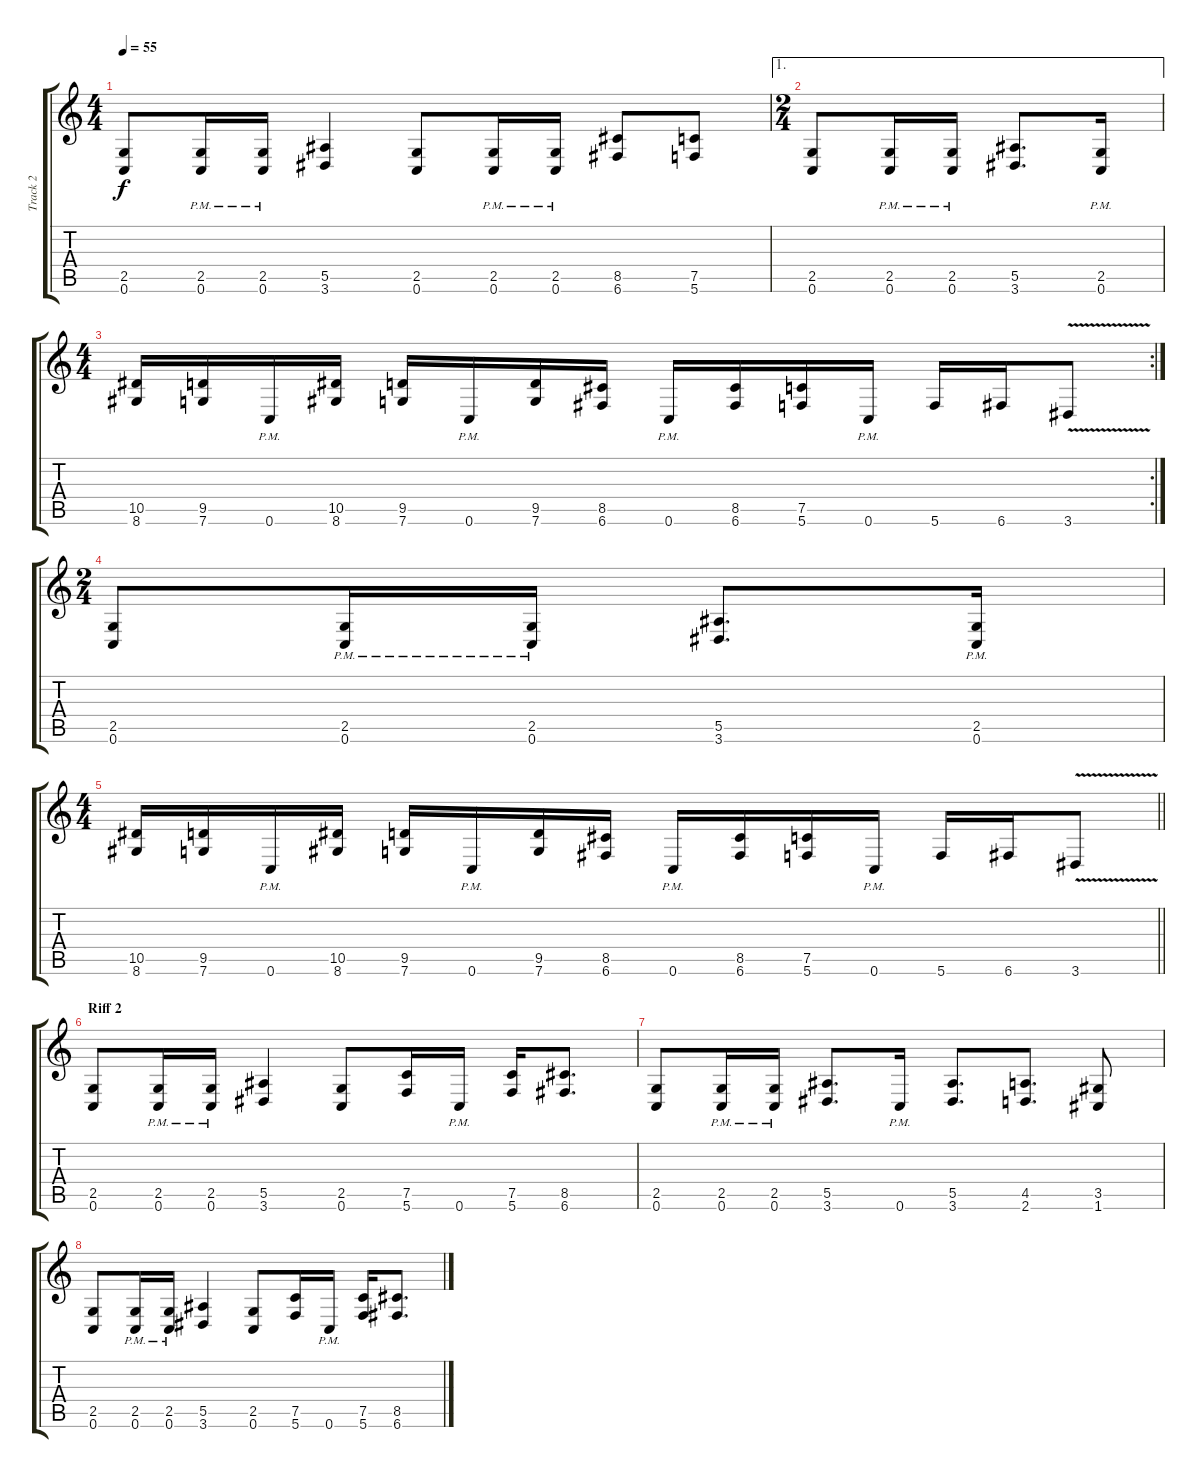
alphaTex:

\track ("Track 2" "Track 2") {instrument distortionguitar}
\staff {score tabs}
\tuning (C4 G3 Eb3 Bb2 F2 C2) {hide}
\ts (4 4)
\tempo 55
\clef g2
\ks c
(2.5 0.6).8{dy f} (2.5{pm} 0.6{pm}).16 (2.5{pm} 0.6{pm}).16 (5.5 3.6).4 (2.5 0.6).8 (2.5{pm} 0.6{pm}).16 (2.5{pm} 0.6{pm}).16 (8.5 6.6).8 (7.5 5.6).8 |
\ae 1
\ts (2 4)
(2.5 0.6).8 (2.5{pm} 0.6{pm}).16 (2.5{pm} 0.6{pm}).16 (5.5 3.6).8{d} (2.5{pm} 0.6{pm}).16 |
\rc 2
\ts (4 4)
(10.5 8.6).16 (9.5 7.6).16 0.6{pm}.16 (10.5 8.6).16 (9.5 7.6).16 0.6{pm}.16 (9.5 7.6).16 (8.5 6.6).16 0.6{pm}.16 (8.5 6.6).16 (7.5 5.6).16 0.6{pm}.16 5.6.16 6.6.16 3.6{v}.8 |
\ts (2 4)
(2.5 0.6).8 (2.5{pm} 0.6{pm}).16 (2.5{pm} 0.6{pm}).16 (5.5 3.6).8{d} (2.5{pm} 0.6{pm}).16 |
\ts (4 4)
\barLineRight lightlight
(10.5 8.6).16 (9.5 7.6).16 0.6{pm}.16 (10.5 8.6).16 (9.5 7.6).16 0.6{pm}.16 (9.5 7.6).16 (8.5 6.6).16 0.6{pm}.16 (8.5 6.6).16 (7.5 5.6).16 0.6{pm}.16 5.6.16 6.6.16 3.6{v}.8 |
\section ("" "Riff 2")
(2.5 0.6).8{volume 9} (2.5{pm} 0.6{pm}).16 (2.5{pm} 0.6{pm}).16 (5.5 3.6).4 (2.5 0.6).8 (7.5 5.6).16 0.6{pm}.16 (7.5 5.6).16 (8.5 6.6).8{d} |
(2.5 0.6).8 (2.5{pm} 0.6{pm}).16 (2.5{pm} 0.6{pm}).16 (5.5 3.6).8{d} 0.6{pm}.16 (5.5 3.6).8{d} (4.5 2.6).8{d} (3.5 1.6).8 |
(2.5 0.6).8 (2.5{pm} 0.6{pm}).16 (2.5{pm} 0.6{pm}).16 (5.5 3.6).4 (2.5 0.6).8 (7.5 5.6).16 0.6{pm}.16 (7.5 5.6).16 (8.5 6.6).8{d}
